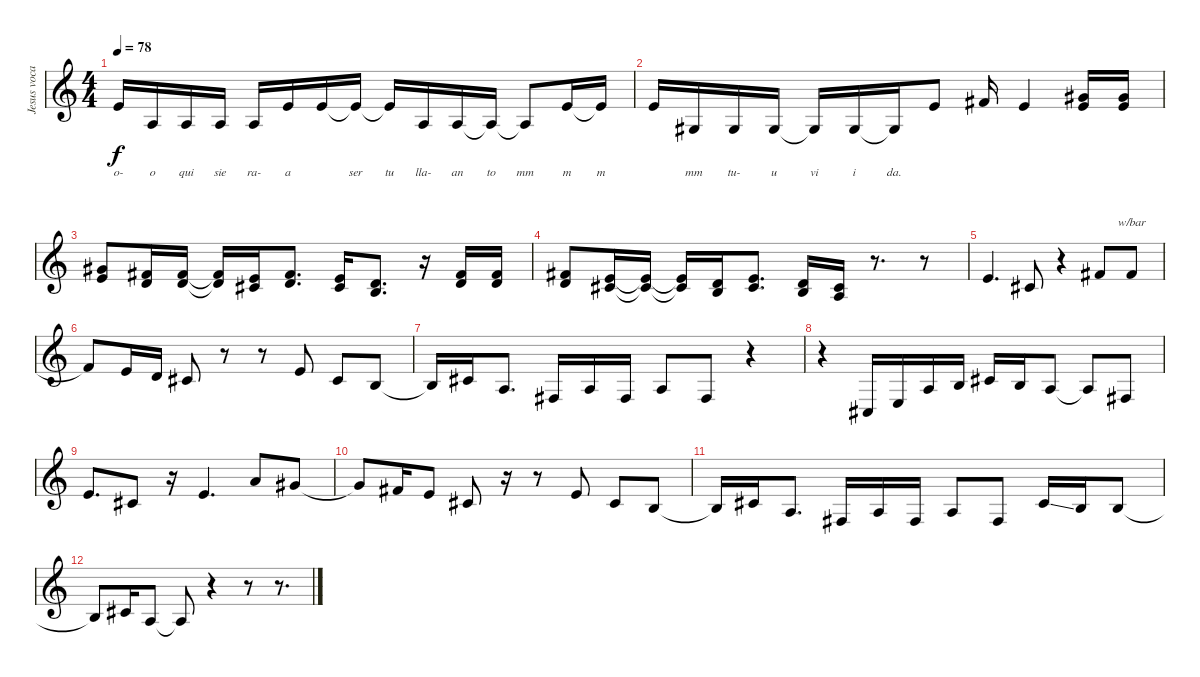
\track ("Jesus vocal" "Jesus voca") {instrument flute}
\staff {score}
\tuning (E4 B3 G3 D3 A2 E2) {hide}
\ts (4 4)
\tempo 78
\clef g2
\ks c
0.1.16{lyrics (0 "o-") lyrics (1 "") lyrics (2 "") lyrics (3 "") lyrics (4 "") dy f} 2.3.16{lyrics (0 "o") lyrics (1 "") lyrics (2 "") lyrics (3 "") lyrics (4 "")} 2.3.16{lyrics (0 "qui") lyrics (1 "") lyrics (2 "") lyrics (3 "") lyrics (4 "")} 2.3.16{lyrics (0 "sie") lyrics (1 "") lyrics (2 "") lyrics (3 "") lyrics (4 "")} 2.3.16{lyrics (0 "ra-") lyrics (1 "") lyrics (2 "") lyrics (3 "") lyrics (4 "")} 0.1.16{lyrics (0 "a") lyrics (1 "") lyrics (2 "") lyrics (3 "") lyrics (4 "")} 0.1.16{lyrics (0 "") lyrics (1 "") lyrics (2 "") lyrics (3 "") lyrics (4 "")} 0.1{t}.16{lyrics (0 "ser") lyrics (1 "") lyrics (2 "") lyrics (3 "") lyrics (4 "")} 0.1{t}.16{lyrics (0 "tu") lyrics (1 "") lyrics (2 "") lyrics (3 "") lyrics (4 "")} 2.3.16{lyrics (0 "lla-") lyrics (1 "") lyrics (2 "") lyrics (3 "") lyrics (4 "")} 2.3.16{lyrics (0 "an") lyrics (1 "") lyrics (2 "") lyrics (3 "") lyrics (4 "")} 2.3{t}.16{lyrics (0 "to") lyrics (1 "") lyrics (2 "") lyrics (3 "") lyrics (4 "")} 2.3{t}.8{lyrics (0 "mm") lyrics (1 "") lyrics (2 "") lyrics (3 "") lyrics (4 "")} 0.1.16{lyrics (0 "m") lyrics (1 "") lyrics (2 "") lyrics (3 "") lyrics (4 "")} 0.1{t}.16{lyrics (0 "m") lyrics (1 "") lyrics (2 "") lyrics (3 "") lyrics (4 "")} |
0.1.16{lyrics (0 "") lyrics (1 "") lyrics (2 "") lyrics (3 "") lyrics (4 "")} 1.3.16{lyrics (0 "mm") lyrics (1 "") lyrics (2 "") lyrics (3 "") lyrics (4 "")} 1.3.16{lyrics (0 "tu-") lyrics (1 "") lyrics (2 "") lyrics (3 "") lyrics (4 "")} 1.3.16{lyrics (0 "u") lyrics (1 "") lyrics (2 "") lyrics (3 "") lyrics (4 "")} 1.3{t}.16{lyrics (0 "vi") lyrics (1 "") lyrics (2 "") lyrics (3 "") lyrics (4 "")} 1.3.16{lyrics (0 "i") lyrics (1 "") lyrics (2 "") lyrics (3 "") lyrics (4 "")} 1.3{t}.16{lyrics (0 "da.") lyrics (1 "") lyrics (2 "") lyrics (3 "") lyrics (4 "")} 0.1.8{lyrics (0 "") lyrics (1 "") lyrics (2 "") lyrics (3 "") lyrics (4 "")} 2.1.16 0.1.4 (0.1 9.2).16 (0.1 9.2).16 |
(0.1 9.2).8 (2.1 3.2).16 (2.1 3.2).16 (2.1{t} 3.2{t}).16 (0.1 2.2).16 (2.1 3.2).8{d} (0.1 2.2).16 (0.2 7.3).8{d} r.16 (2.1 3.2).16 (2.1 3.2).16 |
(2.1 3.2).8 (0.1 2.2).16 (0.1{t} 2.2{t}).16 (0.1{t} 2.2{t}).16 (3.2 4.3).16 (0.1 2.2).8{d} (3.2 4.3).16 (2.2 2.3).16 r.8{d} r.8 |
0.1.4{d} 6.3.8 r.4 7.2.8 2.1.8{tbe (custom default 0 0 45 -4 60 -4)} |
2.1{t}.8 5.2.16 3.2.16 2.2.8 r.8 r.8 0.1.8 2.2.8 0.2.8 |
0.2{t}.16 2.2.16 2.3.8{d} 4.4.16 2.3.16 4.4.16 2.3.8 4.4.8 r.4 |
r.4 4.5.16 2.4.16 2.3.16 0.2.16 2.2.16 0.2.16 7.4.8 7.4{t}.8 4.4.8 |
0.1.8{d} 2.2.8 r.16 0.1.4{d} 5.1.8 4.1.8 |
4.1{t}.8 2.1.16 0.1.8 2.2.8 r.16 r.8 0.1.8 2.2.8 0.2.8 |
0.2{t}.16 2.2.16 2.3.8{d} 4.4.16 2.3.16 4.4.16 2.3.8 4.4.8 2.2{ss}.16 0.2.16 0.2.8 |
0.2{t}.8 2.2.16 2.3.8 2.3{t}.8 r.4 r.8 r.8{d}
